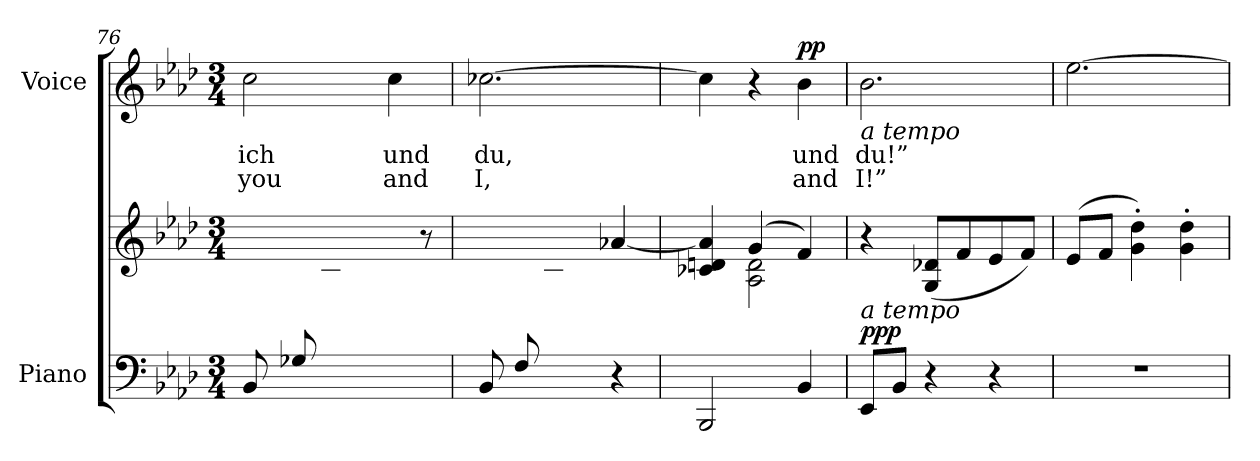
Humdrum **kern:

**kern	**kern	**dynam	**kern	**text	**text	**dynam
*part2	*part2	*part2	*part1	*part1	*part1	*part1
*staff3	*staff2	*staff2/3	*staff1	*staff1	*staff1	*staff1
*I"Piano	*	*	*I"Voice	*	*	*
*I'Pno	*	*	*	*	*	*
*clefF4	*clefG2	*	*clefG2	*	*	*
*k[b-e-a-d-]	*k[b-e-a-d-]	*	*k[b-e-a-d-]	*	*	*
*M3/4	*M3/4	*	*M3/4	*	*	*
=76	=76	=76	=76	=76	=76	=76
*^	*	*	*	*	*	*
!	!	!	!	!	!LO:LY:b	!LO:LY:b	!
(8BB-/L	4ryy	4ryy	.	2cc\	ich	you	.
8G-X/	.	.	.	.	.	.	.
2ryy	8ryy	8c\	.	.	.	.	.
.	8ryy	8e-\	.	.	.	.	.
!	!	!	!	!	!LO:LY:b	!LO:LY:b	!
.	4ryy	8an\J)	.	4cc\	und	and	.
.	.	8r	.	.	.	.	.
=77	=77	=77	=77	=77	=77	=77	=77
!	!	!	!	!	!LO:LY:b	!LO:LY:b	!
(8BB-/L	4ryy	4ryy	.	[2.cc-X\	du,	I,	.
8F/	.	.	.	.	.	.	.
2ryy	8ryy	8c-X\	.	.	.	.	.
.	8ryy	8e-\J	.	.	.	.	.
.	4r	[>4a-X/)	.	.	.	.	.
*v	*v	*	*	*	*	*	*
=78	=78	=78	=78	=78	=78	=78
*	*^	*	*	*	*	*
2BBB-/	4c-X/ 4dn/ 4a-/]	4ryy	.	4cc-\]	.	.	.
.	(4g/	2A-\ 2d\	.	4r	.	.	.
!	!	!	!	!	!LO:LY:b	!LO:LY:b	!LO:DY:a
4BB-/	4f/)	.	.	4b-\	und	and	pp
*	*v	*v	*	*	*	*	*
!!LO:LB:g=z
=79	=79	=79	=79	=79	=79	=79
!	!	!	!LO:TX:b:i:t=a tempo	!	!	!
!	!LO:TX:b:i:t=a tempo	!	!	!	!	!
!	!	!LO:DY:a=2	!	!LO:LY:b	!LO:LY:b	!
8EE-/L	4r	ppp	2.b-\	du!”	I!”	.
8BB-/J	.	.	.	.	.	.
4r	(8G/ 8d-X/L	.	.	.	.	.
.	8f/	.	.	.	.	.
4r	8e-/	.	.	.	.	.
.	8f/J)	.	.	.	.	.
!!LO:PB:g=z
=80	=80	=80	=80	=80	=80	=80
2.r	(8e-/L	.	[2.ee-\	.	.	.
.	8f/J	.	.	.	.	.
.	4g\' 4dd-\')	.	.	.	.	.
.	4g\' 4dd-\'	.	.	.	.	.
=	=	=	=	=	=	=
*-	*-	*-	*-	*-	*-	*-
